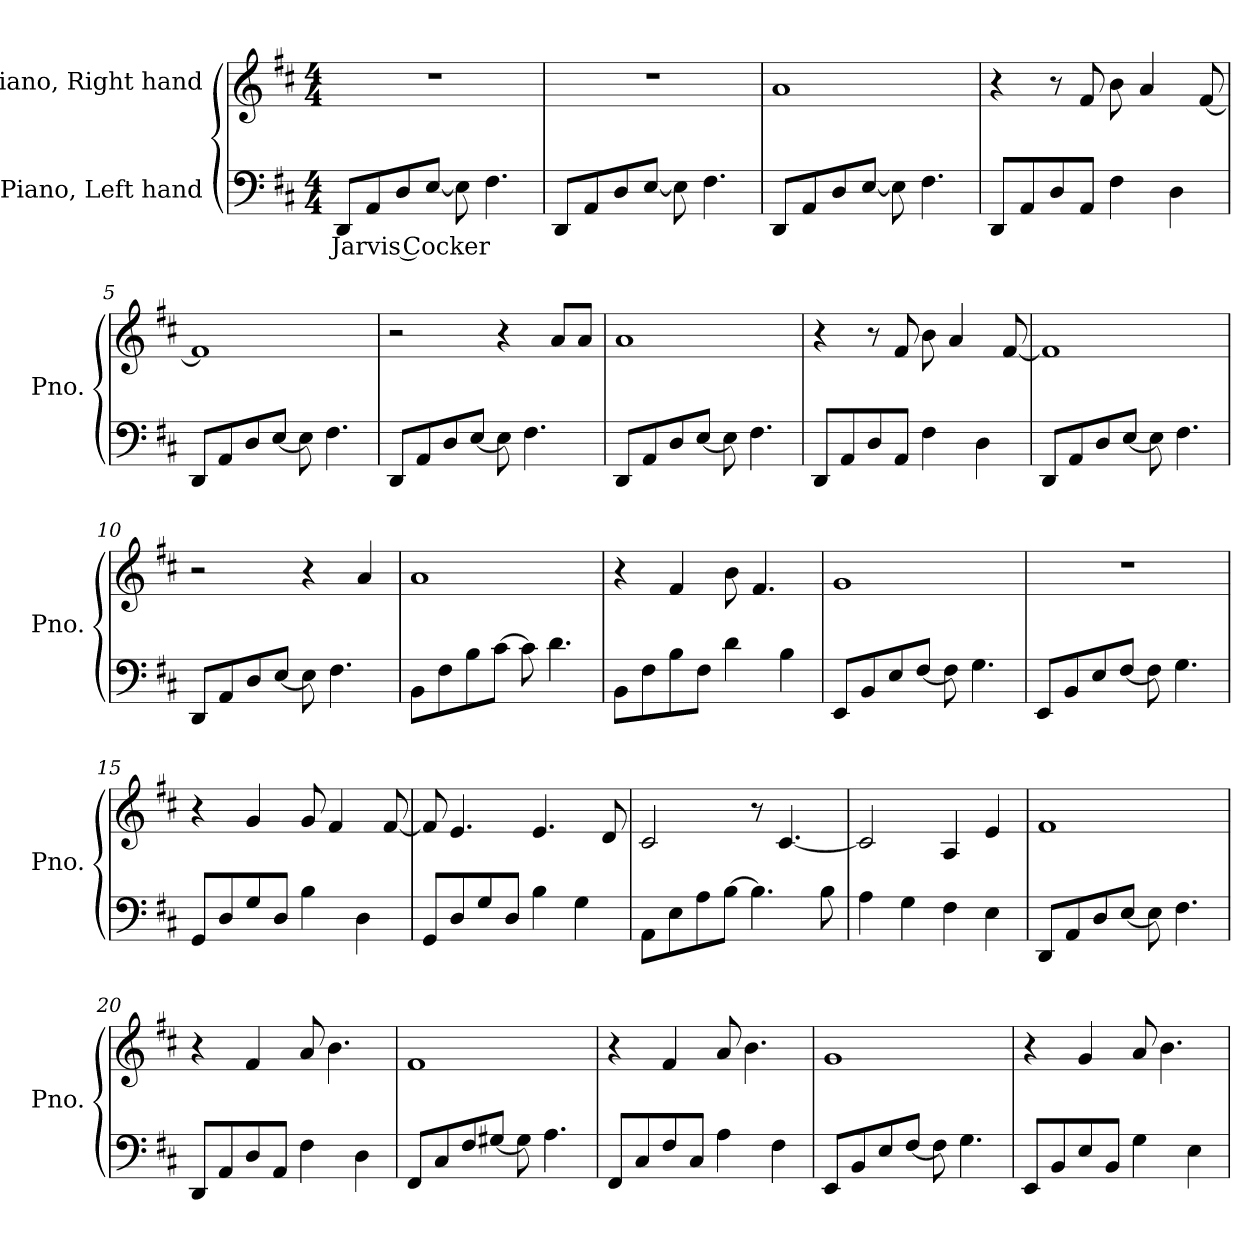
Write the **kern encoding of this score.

**kern	**text	**kern
*part2	*part2	*part1
*staff2	*staff2	*staff1
*I"Piano, Left hand	*	*I"Piano, Right hand
*I'Pno.	*	*I'Pno.
*clefF4	*	*clefG2
*k[f#c#]	*	*k[f#c#]
*M4/4	*	*M4/4
*MM120	*	*MM120
=1	=1	=1
!	!LO:LY:b	!
8DD/L	Jarvis Cocker	1r
8AA/	.	.
8D/	.	.
[8E/J	.	.
8E\]	.	.
4.F#\	.	.
=2	=2	=2
8DD/L	.	1r
8AA/	.	.
8D/	.	.
[8E/J	.	.
8E\]	.	.
4.F#\	.	.
=3	=3	=3
8DD/L	.	1a
8AA/	.	.
8D/	.	.
[8E/J	.	.
8E\]	.	.
4.F#\	.	.
!!LO:LB:g=z
=4	=4	=4
8DD/L	.	4r
8AA/	.	.
8D/	.	8r
8AA/J	.	8f#/
4F#\	.	8b\
.	.	4a/
4D\	.	.
.	.	[8f#/
=5	=5	=5
8DD/L	.	1f#]
8AA/	.	.
8D/	.	.
[8E/J	.	.
8E\]	.	.
4.F#\	.	.
=6	=6	=6
8DD/L	.	2r
8AA/	.	.
8D/	.	.
[8E/J	.	.
8E\]	.	4r
4.F#\	.	.
.	.	8a/L
.	.	8a/J
=7	=7	=7
8DD/L	.	1a
8AA/	.	.
8D/	.	.
[8E/J	.	.
8E\]	.	.
4.F#\	.	.
=8	=8	=8
8DD/L	.	4r
8AA/	.	.
8D/	.	8r
8AA/J	.	8f#/
4F#\	.	8b\
.	.	4a/
4D\	.	.
.	.	[8f#/
!!LO:LB:g=z
=9	=9	=9
8DD/L	.	1f#]
8AA/	.	.
8D/	.	.
[8E/J	.	.
8E\]	.	.
4.F#\	.	.
=10	=10	=10
8DD/L	.	2r
8AA/	.	.
8D/	.	.
[8E/J	.	.
8E\]	.	4r
4.F#\	.	.
.	.	4a/
=11	=11	=11
8BB\L	.	1a
8F#\	.	.
8B\	.	.
[8c#\J	.	.
8c#\]	.	.
4.d\	.	.
=12	=12	=12
8BB\L	.	4r
8F#\	.	.
8B\	.	4f#/
8F#\J	.	.
4d\	.	8b\
.	.	4.f#/
4B\	.	.
=13	=13	=13
8EE/L	.	1g
8BB/	.	.
8E/	.	.
[8F#/J	.	.
8F#\]	.	.
4.G\	.	.
!!LO:LB:g=z
=14	=14	=14
8EE/L	.	1r
8BB/	.	.
8E/	.	.
[8F#/J	.	.
8F#\]	.	.
4.G\	.	.
=15	=15	=15
8GG/L	.	4r
8D/	.	.
8G/	.	4g/
8D/J	.	.
4B\	.	8g/
.	.	4f#/
4D\	.	.
.	.	[8f#/
=16	=16	=16
8GG/L	.	8f#/]
8D/	.	4.e/
8G/	.	.
8D/J	.	.
4B\	.	4.e/
4G\	.	.
.	.	8d/
=17	=17	=17
8AA\L	.	2c#/
8E\	.	.
8A\	.	.
[8B\J	.	.
4.B\]	.	8r
.	.	[4.c#/
8B\	.	.
=18	=18	=18
4A\	.	2c#/]
4G\	.	.
4F#\	.	4A/
4E\	.	4e/
!!LO:LB:g=z
=19	=19	=19
8DD/L	.	1f#
8AA/	.	.
8D/	.	.
[8E/J	.	.
8E\]	.	.
4.F#\	.	.
=20	=20	=20
8DD/L	.	4r
8AA/	.	.
8D/	.	4f#/
8AA/J	.	.
4F#\	.	8a/
.	.	4.b\
4D\	.	.
=21	=21	=21
8FF#/L	.	1f#
8C#/	.	.
8F#/	.	.
[8G#X/J	.	.
8G#\]	.	.
4.A\	.	.
=22	=22	=22
8FF#/L	.	4r
8C#/	.	.
8F#/	.	4f#/
8C#/J	.	.
4A\	.	8a/
.	.	4.b\
4F#\	.	.
=23	=23	=23
8EE/L	.	1g
8BB/	.	.
8E/	.	.
[8F#/J	.	.
8F#\]	.	.
4.G\	.	.
!!LO:LB:g=z
=24	=24	=24
8EE/L	.	4r
8BB/	.	.
8E/	.	4g/
8BB/J	.	.
4G\	.	8a/
.	.	4.b\
4E\	.	.
=	=	=
*-	*-	*-
